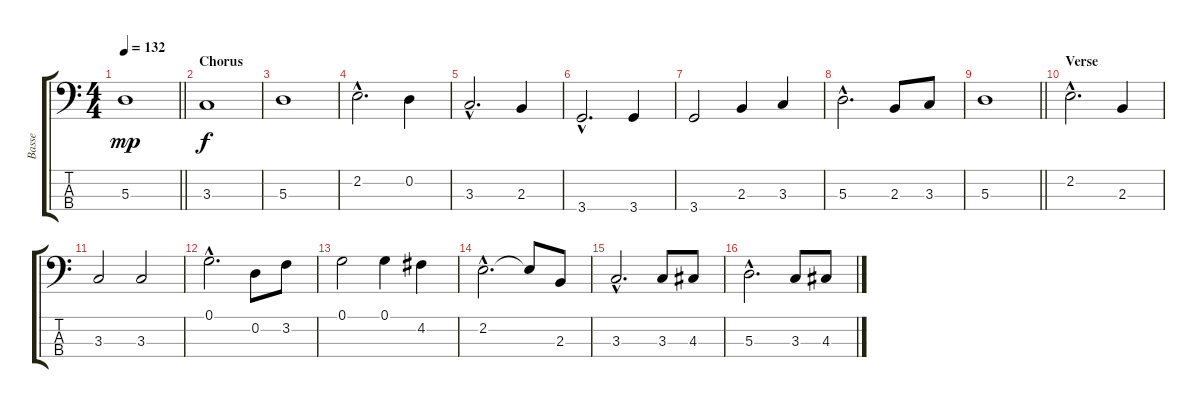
\track ("Basse" "Basse") {instrument electricbassfinger}
\staff {score tabs}
\tuning (G2 D2 A1 E1) {hide}
\ts (4 4)
\tempo 132
\clef f4
\barLineRight lightlight
\ks c
5.3.1{dy mp} |
\section ("" "Chorus")
3.3.1{dy f} |
5.3.1 |
2.2{hac}.2{d} 0.2.4 |
3.3{hac}.2{d} 2.3.4 |
3.4{hac}.2{d} 3.4.4 |
3.4.2 2.3.4 3.3.4 |
5.3{hac}.2{d} 2.3.8 3.3.8 |
\barLineRight lightlight
5.3.1 |
\section ("" "Verse")
2.2{hac}.2{d} 2.3.4 |
3.3.2 3.3.2 |
0.1{hac}.2{d} 0.2.8 3.2.8 |
0.1.2 0.1.4 4.2.4 |
2.2{hac}.2{d} 2.2{t}.8 2.3.8 |
3.3{hac}.2{d} 3.3.8 4.3.8 |
5.3{hac}.2{d} 3.3.8 4.3.8
